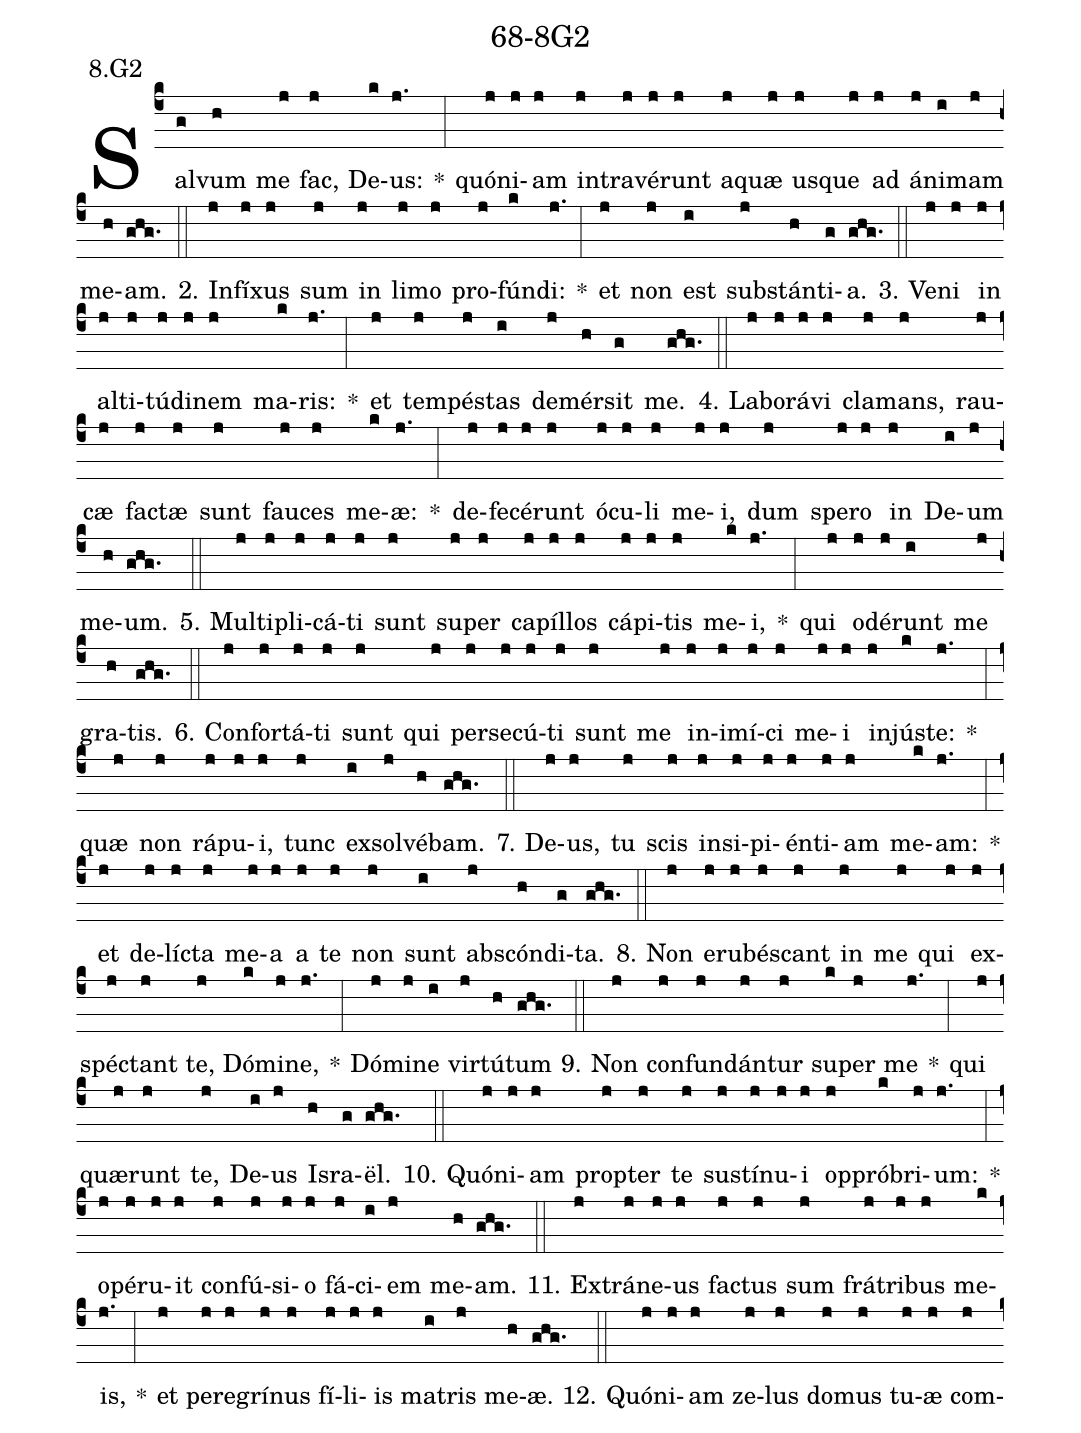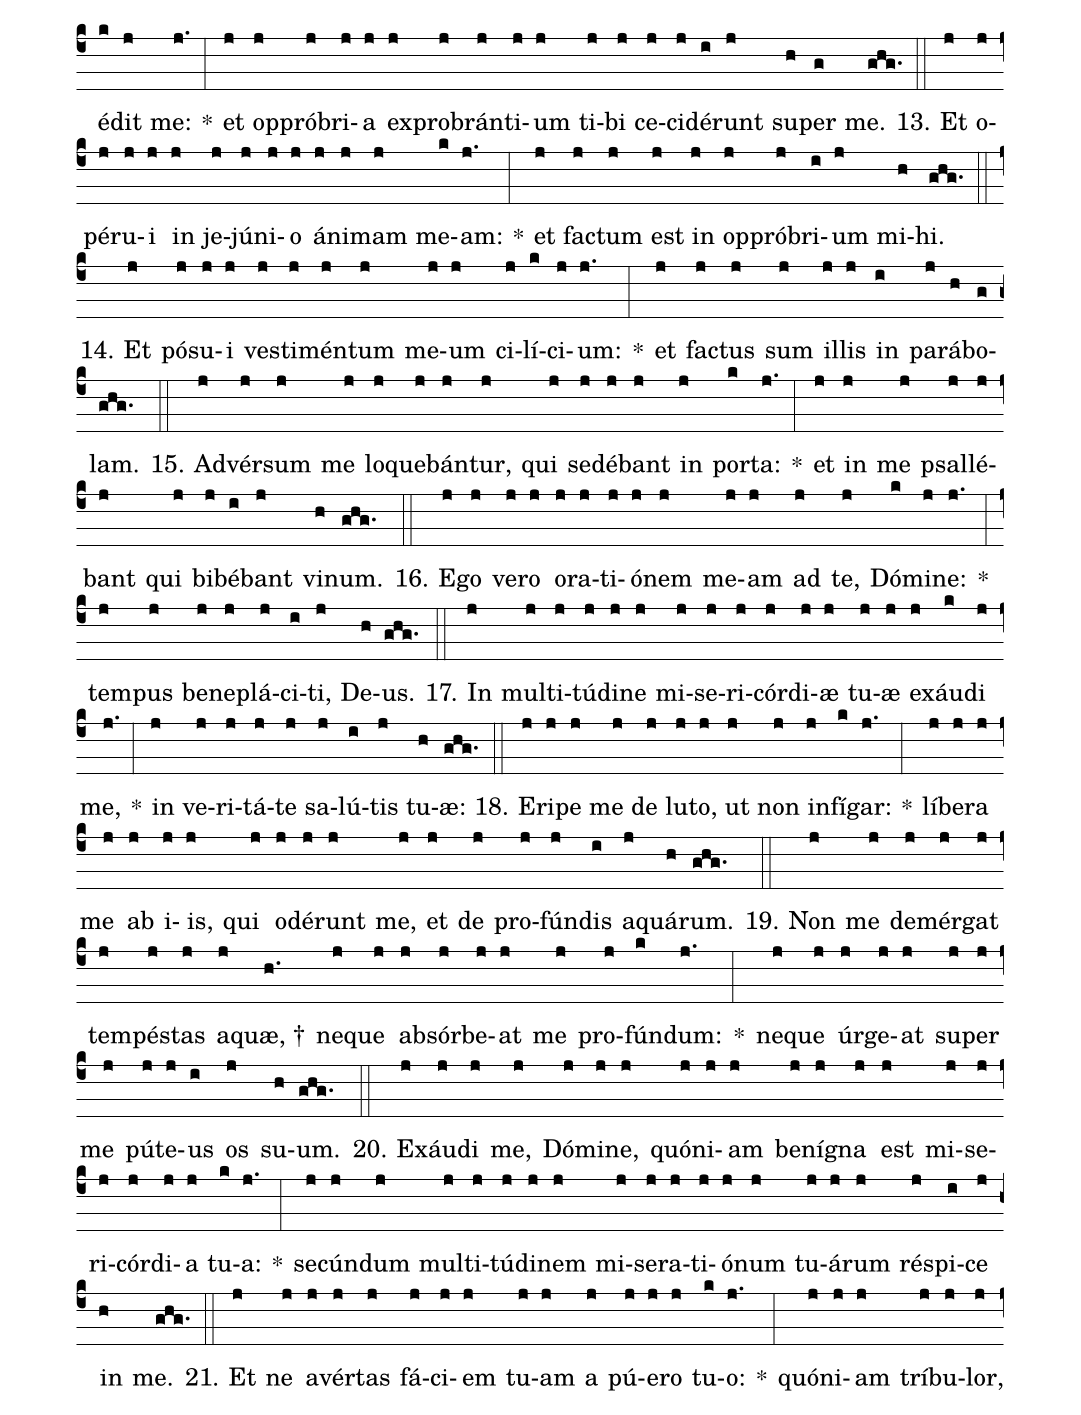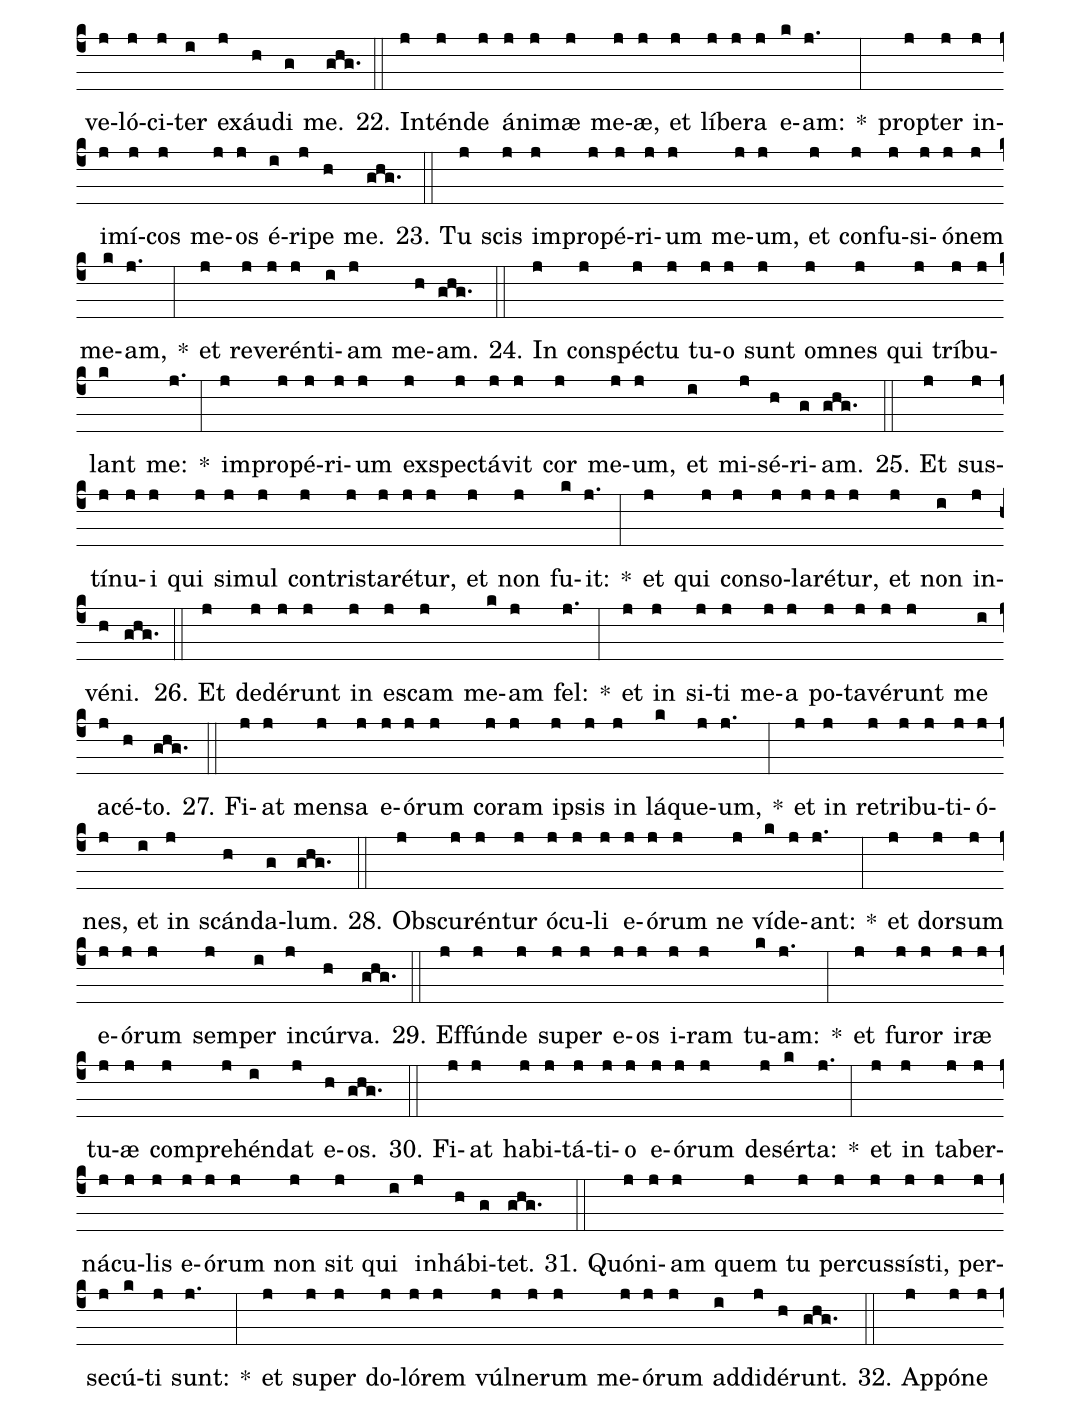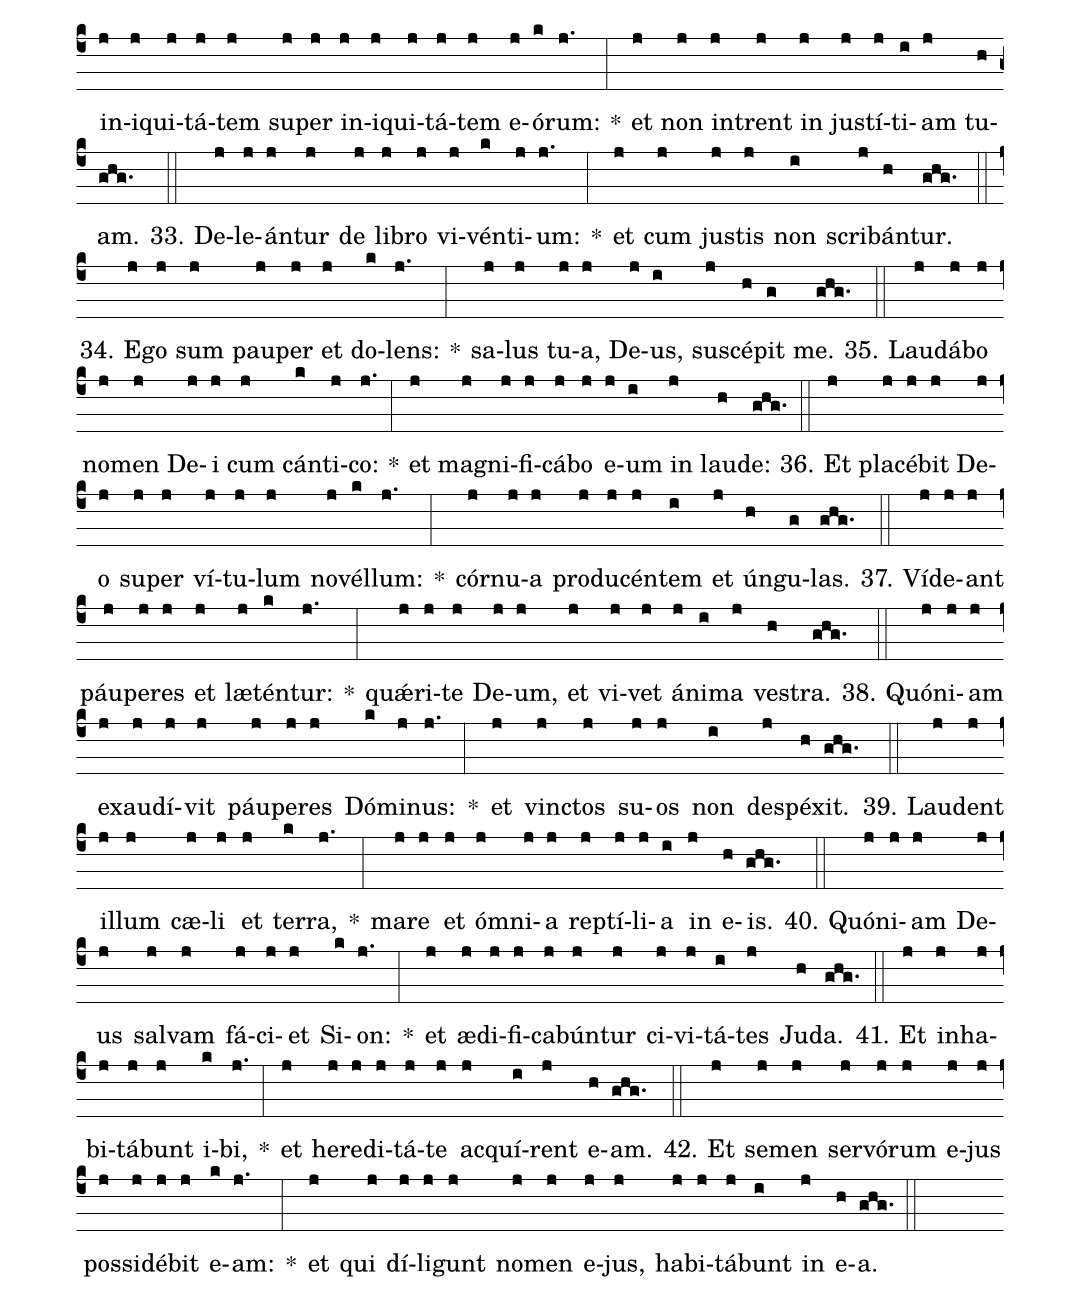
name: 68-8G2;
annotation: 8.G2;
%%
(c4)Sal(g)vum(h) me(j) fac,(j) De(k)us:(j.) *(:) quón(j)i(j)am(j) in(j)tra(j)vé(j)runt(j) a(j)quæ(j) us(j)que(j) ad(j) á(j)ni(i)mam(j) me(h)am.(ghg.) (::)
2. In(j)fí(j)xus(j) sum(j) in(j) li(j)mo(j) pro(j)fún(k)di:(j.) *(:) et(j) non(j) est(i) sub(j)stán(h)ti(g)a.(ghg.) (::)
3. Ve(j)ni(j) in(j) al(j)ti(j)tú(j)di(j)nem(j) ma(k)ris:(j.) *(:) et(j) tem(j)pés(j)tas(i) de(j)mér(h)sit(g) me.(ghg.) (::)
4. La(j)bo(j)rá(j)vi(j) cla(j)mans,(j) rau(j)cæ(j) fac(j)tæ(j) sunt(j) fau(j)ces(j) me(k)æ:(j.) *(:) de(j)fe(j)cé(j)runt(j) ó(j)cu(j)li(j) me(j)i,(j) dum(j) spe(j)ro(j) in(j) De(i)um(j) me(h)um.(ghg.) (::)
5. Mul(j)ti(j)pli(j)cá(j)ti(j) sunt(j) su(j)per(j) ca(j)píl(j)los(j) cá(j)pi(j)tis(j) me(k)i,(j.) *(:) qui(j) o(j)dé(j)runt(i) me(j) gra(h)tis.(ghg.) (::)
6. Con(j)for(j)tá(j)ti(j) sunt(j) qui(j) per(j)se(j)cú(j)ti(j) sunt(j) me(j) in(j)i(j)mí(j)ci(j) me(j)i(j) in(j)jús(k)te:(j.) *(:) quæ(j) non(j) rá(j)pu(j)i,(j) tunc(j) ex(i)sol(j)vé(h)bam.(ghg.) (::)
7. De(j)us,(j) tu(j) scis(j) in(j)si(j)pi(j)én(j)ti(j)am(j) me(k)am:(j.) *(:) et(j) de(j)líc(j)ta(j) me(j)a(j) a(j) te(j) non(j) sunt(i) abs(j)cón(h)di(g)ta.(ghg.) (::)
8. Non(j) e(j)ru(j)bés(j)cant(j) in(j) me(j) qui(j) ex(j)spéc(j)tant(j) te,(j) Dó(k)mi(j)ne,(j.) *(:) Dó(j)mi(j)ne(i) vir(j)tú(h)tum(ghg.) (::)
9. Non(j) con(j)fun(j)dán(j)tur(j) su(k)per(j) me(j.) *(:) qui(j) quæ(j)runt(j) te,(j) De(i)us(j) Is(h)ra(g)ël.(ghg.) (::)
10. Quón(j)i(j)am(j) prop(j)ter(j) te(j) sus(j)tí(j)nu(j)i(j) op(j)pró(k)bri(j)um:(j.) *(:) o(j)pé(j)ru(j)it(j) con(j)fú(j)si(j)o(j) fá(j)ci(i)em(j) me(h)am.(ghg.) (::)
11. Ex(j)trá(j)ne(j)us(j) fac(j)tus(j) sum(j) frá(j)tri(j)bus(j) me(k)is,(j.) *(:) et(j) per(j)e(j)grí(j)nus(j) fí(j)li(j)is(j) ma(i)tris(j) me(h)æ.(ghg.) (::)
12. Quón(j)i(j)am(j) ze(j)lus(j) do(j)mus(j) tu(j)æ(j) com(j)é(k)dit(j) me:(j.) *(:) et(j) op(j)pró(j)bri(j)a(j) ex(j)pro(j)brán(j)ti(j)um(j) ti(j)bi(j) ce(j)ci(j)dé(i)runt(j) su(h)per(g) me.(ghg.) (::)
13. Et(j) o(j)pé(j)ru(j)i(j) in(j) je(j)jú(j)ni(j)o(j) á(j)ni(j)mam(j) me(k)am:(j.) *(:) et(j) fac(j)tum(j) est(j) in(j) op(j)pró(j)bri(i)um(j) mi(h)hi.(ghg.) (::)
14. Et(j) pó(j)su(j)i(j) ves(j)ti(j)mén(j)tum(j) me(j)um(j) ci(j)lí(k)ci(j)um:(j.) *(:) et(j) fac(j)tus(j) sum(j) il(j)lis(j) in(i) pa(j)rá(h)bo(g)lam.(ghg.) (::)
15. Ad(j)vér(j)sum(j) me(j) lo(j)que(j)bán(j)tur,(j) qui(j) se(j)dé(j)bant(j) in(j) por(k)ta:(j.) *(:) et(j) in(j) me(j) psal(j)lé(j)bant(j) qui(j) bi(j)bé(i)bant(j) vi(h)num.(ghg.) (::)
16. E(j)go(j) ve(j)ro(j) o(j)ra(j)ti(j)ó(j)nem(j) me(j)am(j) ad(j) te,(j) Dó(k)mi(j)ne:(j.) *(:) tem(j)pus(j) be(j)ne(j)plá(j)ci(i)ti,(j) De(h)us.(ghg.) (::)
17. In(j) mul(j)ti(j)tú(j)di(j)ne(j) mi(j)se(j)ri(j)cór(j)di(j)æ(j) tu(j)æ(j) ex(j)áu(k)di(j) me,(j.) *(:) in(j) ve(j)ri(j)tá(j)te(j) sa(j)lú(i)tis(j) tu(h)æ:(ghg.) (::)
18. E(j)ri(j)pe(j) me(j) de(j) lu(j)to,(j) ut(j) non(j) in(j)fí(k)gar:(j.) *(:) lí(j)be(j)ra(j) me(j) ab(j) i(j)is,(j) qui(j) o(j)dé(j)runt(j) me,(j) et(j) de(j) pro(j)fún(j)dis(i) a(j)quá(h)rum.(ghg.) (::)
19. Non(j) me(j) de(j)mér(j)gat(j) tem(j)pés(j)tas(j) a(j)quæ, †(h.) ne(j)que(j) ab(j)sór(j)be(j)at(j) me(j) pro(j)fún(k)dum:(j.) *(:) ne(j)que(j) úr(j)ge(j)at(j) su(j)per(j) me(j) pú(j)te(j)us(i) os(j) su(h)um.(ghg.) (::)
20. Ex(j)áu(j)di(j) me,(j) Dó(j)mi(j)ne,(j) quón(j)i(j)am(j) be(j)ní(j)gna(j) est(j) mi(j)se(j)ri(j)cór(j)di(j)a(j) tu(k)a:(j.) *(:) se(j)cún(j)dum(j) mul(j)ti(j)tú(j)di(j)nem(j) mi(j)se(j)ra(j)ti(j)ó(j)num(j) tu(j)á(j)rum(j) ré(j)spi(i)ce(j) in(h) me.(ghg.) (::)
21. Et(j) ne(j) a(j)vér(j)tas(j) fá(j)ci(j)em(j) tu(j)am(j) a(j) pú(j)e(j)ro(j) tu(k)o:(j.) *(:) quón(j)i(j)am(j) trí(j)bu(j)lor,(j) ve(j)ló(j)ci(j)ter(i) ex(j)áu(h)di(g) me.(ghg.) (::)
22. In(j)tén(j)de(j) á(j)ni(j)mæ(j) me(j)æ,(j) et(j) lí(j)be(j)ra(j) e(k)am:(j.) *(:) prop(j)ter(j) in(j)i(j)mí(j)cos(j) me(j)os(j) é(i)ri(j)pe(h) me.(ghg.) (::)
23. Tu(j) scis(j) im(j)pro(j)pé(j)ri(j)um(j) me(j)um,(j) et(j) con(j)fu(j)si(j)ó(j)nem(j) me(k)am,(j.) *(:) et(j) re(j)ve(j)rén(j)ti(i)am(j) me(h)am.(ghg.) (::)
24. In(j) con(j)spéc(j)tu(j) tu(j)o(j) sunt(j) om(j)nes(j) qui(j) trí(j)bu(j)lant(k) me:(j.) *(:) im(j)pro(j)pé(j)ri(j)um(j) ex(j)spec(j)tá(j)vit(j) cor(j) me(j)um,(j) et(i) mi(j)sé(h)ri(g)am.(ghg.) (::)
25. Et(j) sus(j)tí(j)nu(j)i(j) qui(j) si(j)mul(j) con(j)tris(j)ta(j)ré(j)tur,(j) et(j) non(j) fu(k)it:(j.) *(:) et(j) qui(j) con(j)so(j)la(j)ré(j)tur,(j) et(j) non(i) in(j)vé(h)ni.(ghg.) (::)
26. Et(j) de(j)dé(j)runt(j) in(j) es(j)cam(j) me(k)am(j) fel:(j.) *(:) et(j) in(j) si(j)ti(j) me(j)a(j) po(j)ta(j)vé(j)runt(j) me(i) a(j)cé(h)to.(ghg.) (::)
27. Fi(j)at(j) men(j)sa(j) e(j)ó(j)rum(j) co(j)ram(j) ip(j)sis(j) in(j) lá(k)que(j)um,(j.) *(:) et(j) in(j) re(j)tri(j)bu(j)ti(j)ó(j)nes,(j) et(i) in(j) scán(h)da(g)lum.(ghg.) (::)
28. Obs(j)cu(j)rén(j)tur(j) ó(j)cu(j)li(j) e(j)ó(j)rum(j) ne(j) ví(k)de(j)ant:(j.) *(:) et(j) dor(j)sum(j) e(j)ó(j)rum(j) sem(j)per(i) in(j)cúr(h)va.(ghg.) (::)
29. Ef(j)fún(j)de(j) su(j)per(j) e(j)os(j) i(j)ram(j) tu(k)am:(j.) *(:) et(j) fu(j)ror(j) i(j)ræ(j) tu(j)æ(j) com(j)pre(j)hén(i)dat(j) e(h)os.(ghg.) (::)
30. Fi(j)at(j) ha(j)bi(j)tá(j)ti(j)o(j) e(j)ó(j)rum(j) de(j)sér(k)ta:(j.) *(:) et(j) in(j) ta(j)ber(j)ná(j)cu(j)lis(j) e(j)ó(j)rum(j) non(j) sit(j) qui(i) in(j)há(h)bi(g)tet.(ghg.) (::)
31. Quón(j)i(j)am(j) quem(j) tu(j) per(j)cus(j)sís(j)ti,(j) per(j)se(j)cú(k)ti(j) sunt:(j.) *(:) et(j) su(j)per(j) do(j)ló(j)rem(j) vúl(j)ne(j)rum(j) me(j)ó(j)rum(j) ad(i)di(j)dé(h)runt.(ghg.) (::)
32. Ap(j)pó(j)ne(j) in(j)i(j)qui(j)tá(j)tem(j) su(j)per(j) in(j)i(j)qui(j)tá(j)tem(j) e(j)ó(k)rum:(j.) *(:) et(j) non(j) in(j)trent(j) in(j) jus(j)tí(j)ti(i)am(j) tu(h)am.(ghg.) (::)
33. De(j)le(j)án(j)tur(j) de(j) li(j)bro(j) vi(j)vén(k)ti(j)um:(j.) *(:) et(j) cum(j) jus(j)tis(j) non(i) scri(j)bán(h)tur.(ghg.) (::)
34. E(j)go(j) sum(j) pau(j)per(j) et(j) do(k)lens:(j.) *(:) sa(j)lus(j) tu(j)a,(j) De(j)us,(i) su(j)scé(h)pit(g) me.(ghg.) (::)
35. Lau(j)dá(j)bo(j) no(j)men(j) De(j)i(j) cum(j) cán(k)ti(j)co:(j.) *(:) et(j) ma(j)gni(j)fi(j)cá(j)bo(j) e(j)um(i) in(j) lau(h)de:(ghg.) (::)
36. Et(j) pla(j)cé(j)bit(j) De(j)o(j) su(j)per(j) ví(j)tu(j)lum(j) no(j)vél(k)lum:(j.) *(:) cór(j)nu(j)a(j) pro(j)du(j)cén(j)tem(i) et(j) ún(h)gu(g)las.(ghg.) (::)
37. Ví(j)de(j)ant(j) páu(j)pe(j)res(j) et(j) læ(j)tén(k)tur:(j.) *(:) quǽ(j)ri(j)te(j) De(j)um,(j) et(j) vi(j)vet(j) á(j)ni(i)ma(j) ves(h)tra.(ghg.) (::)
38. Quón(j)i(j)am(j) ex(j)au(j)dí(j)vit(j) páu(j)pe(j)res(j) Dó(k)mi(j)nus:(j.) *(:) et(j) vinc(j)tos(j) su(j)os(j) non(i) de(j)spé(h)xit.(ghg.) (::)
39. Lau(j)dent(j) il(j)lum(j) cæ(j)li(j) et(j) ter(k)ra,(j.) *(:) ma(j)re(j) et(j) óm(j)ni(j)a(j) rep(j)tí(j)li(j)a(i) in(j) e(h)is.(ghg.) (::)
40. Quón(j)i(j)am(j) De(j)us(j) sal(j)vam(j) fá(j)ci(j)et(j) Si(k)on:(j.) *(:) et(j) æ(j)di(j)fi(j)ca(j)bún(j)tur(j) ci(j)vi(j)tá(i)tes(j) Ju(h)da.(ghg.) (::)
41. Et(j) in(j)ha(j)bi(j)tá(j)bunt(j) i(k)bi,(j.) *(:) et(j) he(j)re(j)di(j)tá(j)te(j) ac(j)quí(i)rent(j) e(h)am.(ghg.) (::)
42. Et(j) se(j)men(j) ser(j)vó(j)rum(j) e(j)jus(j) pos(j)si(j)dé(j)bit(j) e(k)am:(j.) *(:) et(j) qui(j) dí(j)li(j)gunt(j) no(j)men(j) e(j)jus,(j) ha(j)bi(j)tá(j)bunt(i) in(j) e(h)a.(ghg.) (::)
